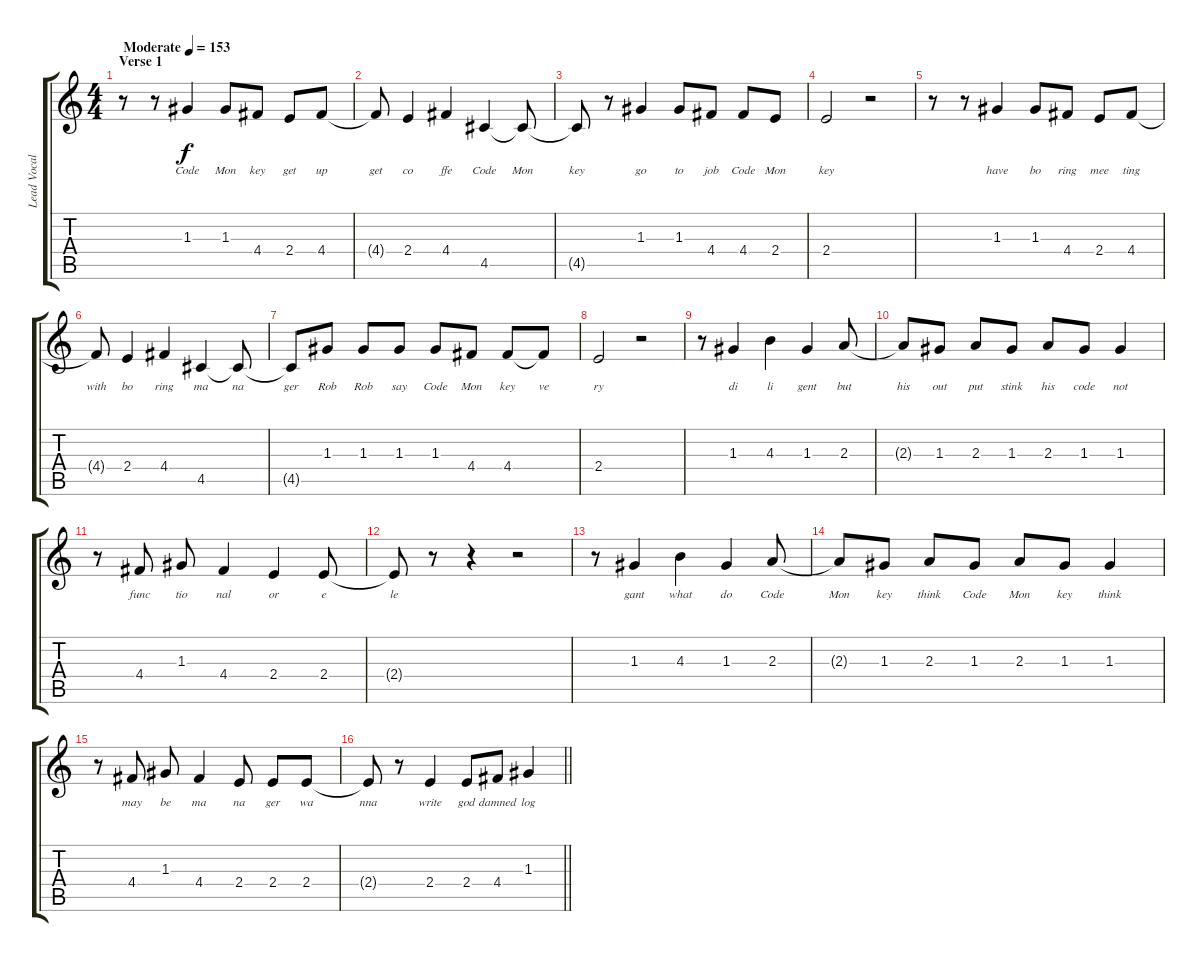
\track ("Lead Vocals" "Lead Vocal") {instrument acousticguitarnylon}
\staff {score tabs}
\tuning (E4 B3 G3 D3 A2 E2) {hide}
\ts (4 4)
\section ("" "Verse 1")
\tempo (153 "Moderate")
\clef g2
\ks c
r.8{dy f instrument acousticguitarnylon} r.8 1.3.4{lyrics (0 "Code") lyrics (1 "") lyrics (2 "") lyrics (3 "") lyrics (4 "")} 1.3.8{lyrics (0 "Mon") lyrics (1 "") lyrics (2 "") lyrics (3 "") lyrics (4 "")} 4.4.8{lyrics (0 "key") lyrics (1 "") lyrics (2 "") lyrics (3 "") lyrics (4 "")} 2.4.8{lyrics (0 "get") lyrics (1 "") lyrics (2 "") lyrics (3 "") lyrics (4 "")} 4.4.8{lyrics (0 "up") lyrics (1 "") lyrics (2 "") lyrics (3 "") lyrics (4 "")} |
4.4{t}.8{lyrics (0 "get") lyrics (1 "") lyrics (2 "") lyrics (3 "") lyrics (4 "")} 2.4.4{lyrics (0 "co") lyrics (1 "") lyrics (2 "") lyrics (3 "") lyrics (4 "")} 4.4.4{lyrics (0 "ffe") lyrics (1 "") lyrics (2 "") lyrics (3 "") lyrics (4 "")} 4.5.4{lyrics (0 "Code") lyrics (1 "") lyrics (2 "") lyrics (3 "") lyrics (4 "")} 4.5{t}.8{lyrics (0 "Mon") lyrics (1 "") lyrics (2 "") lyrics (3 "") lyrics (4 "")} |
4.5{t}.8{lyrics (0 "key") lyrics (1 "") lyrics (2 "") lyrics (3 "") lyrics (4 "")} r.8 1.3.4{lyrics (0 "go") lyrics (1 "") lyrics (2 "") lyrics (3 "") lyrics (4 "")} 1.3.8{lyrics (0 "to") lyrics (1 "") lyrics (2 "") lyrics (3 "") lyrics (4 "")} 4.4.8{lyrics (0 "job") lyrics (1 "") lyrics (2 "") lyrics (3 "") lyrics (4 "")} 4.4.8{lyrics (0 "Code") lyrics (1 "") lyrics (2 "") lyrics (3 "") lyrics (4 "")} 2.4.8{lyrics (0 "Mon") lyrics (1 "") lyrics (2 "") lyrics (3 "") lyrics (4 "")} |
2.4.2{lyrics (0 "key") lyrics (1 "") lyrics (2 "") lyrics (3 "") lyrics (4 "")} r.2 |
r.8 r.8 1.3.4{lyrics (0 "have") lyrics (1 "") lyrics (2 "") lyrics (3 "") lyrics (4 "")} 1.3.8{lyrics (0 "bo") lyrics (1 "") lyrics (2 "") lyrics (3 "") lyrics (4 "")} 4.4.8{lyrics (0 "ring") lyrics (1 "") lyrics (2 "") lyrics (3 "") lyrics (4 "")} 2.4.8{lyrics (0 "mee") lyrics (1 "") lyrics (2 "") lyrics (3 "") lyrics (4 "")} 4.4.8{lyrics (0 "ting") lyrics (1 "") lyrics (2 "") lyrics (3 "") lyrics (4 "")} |
4.4{t}.8{lyrics (0 "with") lyrics (1 "") lyrics (2 "") lyrics (3 "") lyrics (4 "")} 2.4.4{lyrics (0 "bo") lyrics (1 "") lyrics (2 "") lyrics (3 "") lyrics (4 "")} 4.4.4{lyrics (0 "ring") lyrics (1 "") lyrics (2 "") lyrics (3 "") lyrics (4 "")} 4.5.4{lyrics (0 "ma") lyrics (1 "") lyrics (2 "") lyrics (3 "") lyrics (4 "")} 4.5{t}.8{lyrics (0 "na") lyrics (1 "") lyrics (2 "") lyrics (3 "") lyrics (4 "")} |
4.5{t}.8{lyrics (0 "ger") lyrics (1 "") lyrics (2 "") lyrics (3 "") lyrics (4 "")} 1.3.8{lyrics (0 "Rob") lyrics (1 "") lyrics (2 "") lyrics (3 "") lyrics (4 "")} 1.3.8{lyrics (0 "Rob") lyrics (1 "") lyrics (2 "") lyrics (3 "") lyrics (4 "")} 1.3.8{lyrics (0 "say") lyrics (1 "") lyrics (2 "") lyrics (3 "") lyrics (4 "")} 1.3.8{lyrics (0 "Code") lyrics (1 "") lyrics (2 "") lyrics (3 "") lyrics (4 "")} 4.4.8{lyrics (0 "Mon") lyrics (1 "") lyrics (2 "") lyrics (3 "") lyrics (4 "")} 4.4.8{lyrics (0 "key") lyrics (1 "") lyrics (2 "") lyrics (3 "") lyrics (4 "")} 4.4{t}.8{lyrics (0 "ve") lyrics (1 "") lyrics (2 "") lyrics (3 "") lyrics (4 "")} |
2.4.2{lyrics (0 "ry") lyrics (1 "") lyrics (2 "") lyrics (3 "") lyrics (4 "")} r.2 |
r.8 1.3.4{lyrics (0 "di") lyrics (1 "") lyrics (2 "") lyrics (3 "") lyrics (4 "")} 4.3.4{lyrics (0 "li") lyrics (1 "") lyrics (2 "") lyrics (3 "") lyrics (4 "")} 1.3.4{lyrics (0 "gent") lyrics (1 "") lyrics (2 "") lyrics (3 "") lyrics (4 "")} 2.3.8{lyrics (0 "but") lyrics (1 "") lyrics (2 "") lyrics (3 "") lyrics (4 "")} |
2.3{t}.8{lyrics (0 "his") lyrics (1 "") lyrics (2 "") lyrics (3 "") lyrics (4 "")} 1.3.8{lyrics (0 "out") lyrics (1 "") lyrics (2 "") lyrics (3 "") lyrics (4 "")} 2.3.8{lyrics (0 "put") lyrics (1 "") lyrics (2 "") lyrics (3 "") lyrics (4 "")} 1.3.8{lyrics (0 "stink") lyrics (1 "") lyrics (2 "") lyrics (3 "") lyrics (4 "")} 2.3.8{lyrics (0 "his") lyrics (1 "") lyrics (2 "") lyrics (3 "") lyrics (4 "")} 1.3.8{lyrics (0 "code") lyrics (1 "") lyrics (2 "") lyrics (3 "") lyrics (4 "")} 1.3.4{lyrics (0 "not") lyrics (1 "") lyrics (2 "") lyrics (3 "") lyrics (4 "")} |
r.8 4.4.8{lyrics (0 "func") lyrics (1 "") lyrics (2 "") lyrics (3 "") lyrics (4 "")} 1.3.8{lyrics (0 "tio") lyrics (1 "") lyrics (2 "") lyrics (3 "") lyrics (4 "")} 4.4.4{lyrics (0 "nal") lyrics (1 "") lyrics (2 "") lyrics (3 "") lyrics (4 "")} 2.4.4{lyrics (0 "or") lyrics (1 "") lyrics (2 "") lyrics (3 "") lyrics (4 "")} 2.4.8{lyrics (0 "e") lyrics (1 "") lyrics (2 "") lyrics (3 "") lyrics (4 "")} |
2.4{t}.8{lyrics (0 "le") lyrics (1 "") lyrics (2 "") lyrics (3 "") lyrics (4 "")} r.8 r.4 r.2 |
r.8 1.3.4{lyrics (0 "gant") lyrics (1 "") lyrics (2 "") lyrics (3 "") lyrics (4 "")} 4.3.4{lyrics (0 "what") lyrics (1 "") lyrics (2 "") lyrics (3 "") lyrics (4 "")} 1.3.4{lyrics (0 "do") lyrics (1 "") lyrics (2 "") lyrics (3 "") lyrics (4 "")} 2.3.8{lyrics (0 "Code") lyrics (1 "") lyrics (2 "") lyrics (3 "") lyrics (4 "")} |
2.3{t}.8{lyrics (0 "Mon") lyrics (1 "") lyrics (2 "") lyrics (3 "") lyrics (4 "")} 1.3.8{lyrics (0 "key") lyrics (1 "") lyrics (2 "") lyrics (3 "") lyrics (4 "")} 2.3.8{lyrics (0 "think") lyrics (1 "") lyrics (2 "") lyrics (3 "") lyrics (4 "")} 1.3.8{lyrics (0 "Code") lyrics (1 "") lyrics (2 "") lyrics (3 "") lyrics (4 "")} 2.3.8{lyrics (0 "Mon") lyrics (1 "") lyrics (2 "") lyrics (3 "") lyrics (4 "")} 1.3.8{lyrics (0 "key") lyrics (1 "") lyrics (2 "") lyrics (3 "") lyrics (4 "")} 1.3.4{lyrics (0 "think") lyrics (1 "") lyrics (2 "") lyrics (3 "") lyrics (4 "")} |
r.8 4.4.8{lyrics (0 "may") lyrics (1 "") lyrics (2 "") lyrics (3 "") lyrics (4 "")} 1.3.8{lyrics (0 "be") lyrics (1 "") lyrics (2 "") lyrics (3 "") lyrics (4 "")} 4.4.4{lyrics (0 "ma") lyrics (1 "") lyrics (2 "") lyrics (3 "") lyrics (4 "")} 2.4.8{lyrics (0 "na") lyrics (1 "") lyrics (2 "") lyrics (3 "") lyrics (4 "")} 2.4.8{lyrics (0 "ger") lyrics (1 "") lyrics (2 "") lyrics (3 "") lyrics (4 "")} 2.4.8{lyrics (0 "wa") lyrics (1 "") lyrics (2 "") lyrics (3 "") lyrics (4 "")} |
\barLineRight lightlight
2.4{t}.8{lyrics (0 "nna") lyrics (1 "") lyrics (2 "") lyrics (3 "") lyrics (4 "")} r.8 2.4.4{lyrics (0 "write") lyrics (1 "") lyrics (2 "") lyrics (3 "") lyrics (4 "")} 2.4.8{lyrics (0 "god") lyrics (1 "") lyrics (2 "") lyrics (3 "") lyrics (4 "")} 4.4.8{lyrics (0 "damned") lyrics (1 "") lyrics (2 "") lyrics (3 "") lyrics (4 "")} 1.3.4{lyrics (0 "log") lyrics (1 "") lyrics (2 "") lyrics (3 "") lyrics (4 "")}
